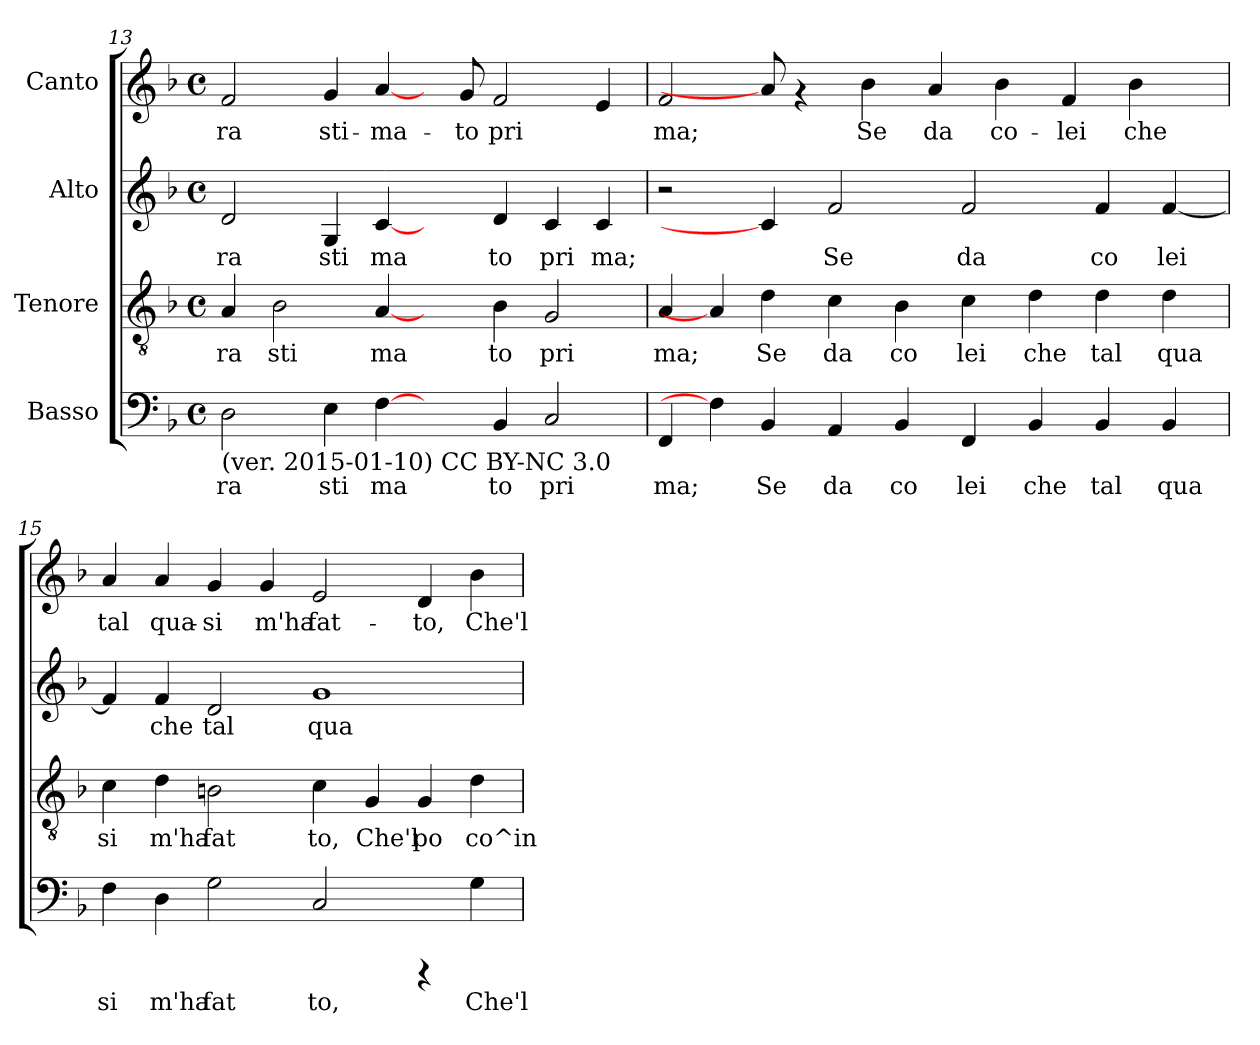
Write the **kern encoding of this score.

**kern	**text	**kern	**text	**kern	**text	**kern	**text
*part4	*part4	*part3	*part3	*part2	*part2	*part1	*part1
*staff4	*staff4	*staff3	*staff3	*staff2	*staff2	*staff1	*staff1
*I"Basso	*	*I"Tenore	*	*I"Alto	*	*I"Canto	*
!!LO:PB:g=z
*clefF4	*	*clefGv2	*	*clefG2	*	*clefG2	*
*k[b-]	*	*k[b-]	*	*k[b-]	*	*k[b-]	*
*F:	*	*F:	*	*F:	*	*F:	*
*M4/4	*	*M4/4	*	*M4/4	*	*M4/4	*
*met(c)	*	*met(c)	*	*met(c)	*	*met(c)	*
=13	=13	=13	=13	=13	=13	=13	=13
!LO:TX:b:t=(ver. 2015-01-10) CC BY-NC 3.0	!	!	!	!	!	!	!
!	!LO:LY:b:cj	!	!LO:LY:b:cj	!	!LO:LY:b:cj	!	!LO:LY:b:cj
2D\	ra	4A/	ra	2d/	ra	2f/	-ra
!	!	!	!LO:LY:b:cj	!	!	!	!
.	.	2B-\	sti	.	.	.	.
!	!LO:LY:b:cj	!	!	!	!LO:LY:b:cj	!	!LO:LY:b:cj
4E\	sti	.	.	4G/	sti	4g/	sti-
!	!LO:LY:b:cj	!	!LO:LY:b:cj	!	!LO:LY:b:cj	!	!LO:LY:b:cj
[4F\	ma	[4A/	ma	[4c/	ma	[4a/	-ma-
4ryy	.	4ryy	.	4ryy	.	8ryy	.
!	!	!	!	!	!	!	!LO:LY:b:cj
.	.	.	.	.	.	8g/	-to
!	!LO:LY:b:cj	!	!LO:LY:b:cj	!	!LO:LY:b:cj	!	!LO:LY:b:cj
4BB-/	to	4B-\	to	4d/	to	2f/	pri-
!	!LO:LY:b:cj	!	!LO:LY:b:cj	!	!LO:LY:b:cj	!	!
2C/	pri	2G/	pri	4c/	pri	.	.
!	!	!	!	!	!LO:LY:b:cj	!	!LO:LY:b:cj
.	.	.	.	4c/	ma;	4e/	--
=14	=14	=14	=14	=14	=14	=14	=14
!	!LO:LY:b:cj	!	!LO:LY:b:cj	!	!	!	!LO:LY:b:cj
4FF/	ma;	4A/	ma;	2r	.	2f/	-ma;
4F\]	.	4A/]	.	.	.	.	.
!	!LO:LY:b:cj	!	!LO:LY:b:cj	!	!	!	!
4BB-/	Se	4d\	Se	4c/]	.	8a/]	.
.	.	.	.	.	.	4rf	.
!	!LO:LY:b:cj	!	!LO:LY:b:cj	!	!LO:LY:b:cj	!	!
4AA/	da	4c\	da	2f/	Se	.	.
!	!	!	!	!	!	!	!LO:LY:b:cj
.	.	.	.	.	.	4b-\	Se
!	!LO:LY:b:cj	!	!LO:LY:b:cj	!	!	!	!
4BB-/	co	4B-\	co	.	.	.	.
!	!	!	!	!	!	!	!LO:LY:b:cj
.	.	.	.	.	.	4a/	da
!	!LO:LY:b:cj	!	!LO:LY:b:cj	!	!LO:LY:b:cj	!	!
4FF/	lei	4c\	lei	2f/	da	.	.
!	!	!	!	!	!	!	!LO:LY:b:cj
.	.	.	.	.	.	4b-\	co-
!	!LO:LY:b:cj	!	!LO:LY:b:cj	!	!	!	!
4BB-/	che	4d\	che	.	.	.	.
!	!	!	!	!	!	!	!LO:LY:b:cj
.	.	.	.	.	.	4f/	-lei
!	!LO:LY:b:cj	!	!LO:LY:b:cj	!	!LO:LY:b:cj	!	!
4BB-/	tal	4d\	tal	4f/	co	.	.
!	!	!	!	!	!	!	!LO:LY:b:cj
.	.	.	.	.	.	4b-\	che
!	!LO:LY:b:cj	!	!LO:LY:b:cj	!	!LO:LY:b:cj	!	!
4BB-/	qua	4d\	qua	[<4f/	lei	.	.
.	.	.	.	.	.	8ryy	.
=15	=15	=15	=15	=15	=15	=15	=15
!	!LO:LY:b:cj	!	!LO:LY:b:cj	!	!LO:LY:b:cj	!	!LO:LY:b:cj
4F\	si	4c\	si	4f/]	.	4a/	tal
!	!LO:LY:b:cj	!	!LO:LY:b:cj	!	!LO:LY:b:cj	!	!LO:LY:b:cj
4D\	m'ha	4d\	m'ha	4f/	che	4a/	qua-
!	!LO:LY:b:cj	!	!LO:LY:b:cj	!	!LO:LY:b:cj	!	!LO:LY:b:cj
2G\	fat	2Bn\	fat	2d/	tal	4g/	-si
!	!	!	!	!	!	!	!LO:LY:b:cj
.	.	.	.	.	.	4g/	m'ha
!	!LO:LY:b:cj	!	!LO:LY:b:cj	!	!LO:LY:b:cj	!	!LO:LY:b:cj
2C/	to,	4c\	to,	1g	qua	2e/	fat-
!	!	!	!LO:LY:b:cj	!	!	!	!
.	.	4G/	Che'l	.	.	.	.
!	!	!	!LO:LY:b:cj	!	!	!	!LO:LY:b:cj
4rCCC	.	4G/	po	.	.	4d/	-to,
!	!LO:LY:b:cj	!	!LO:LY:b:cj	!	!	!	!LO:LY:b:cj
4G\	Che'l	4d\	co^in	.	.	4b-\	Che'l
=	=	=	=	=	=	=	=
*-	*-	*-	*-	*-	*-	*-	*-
